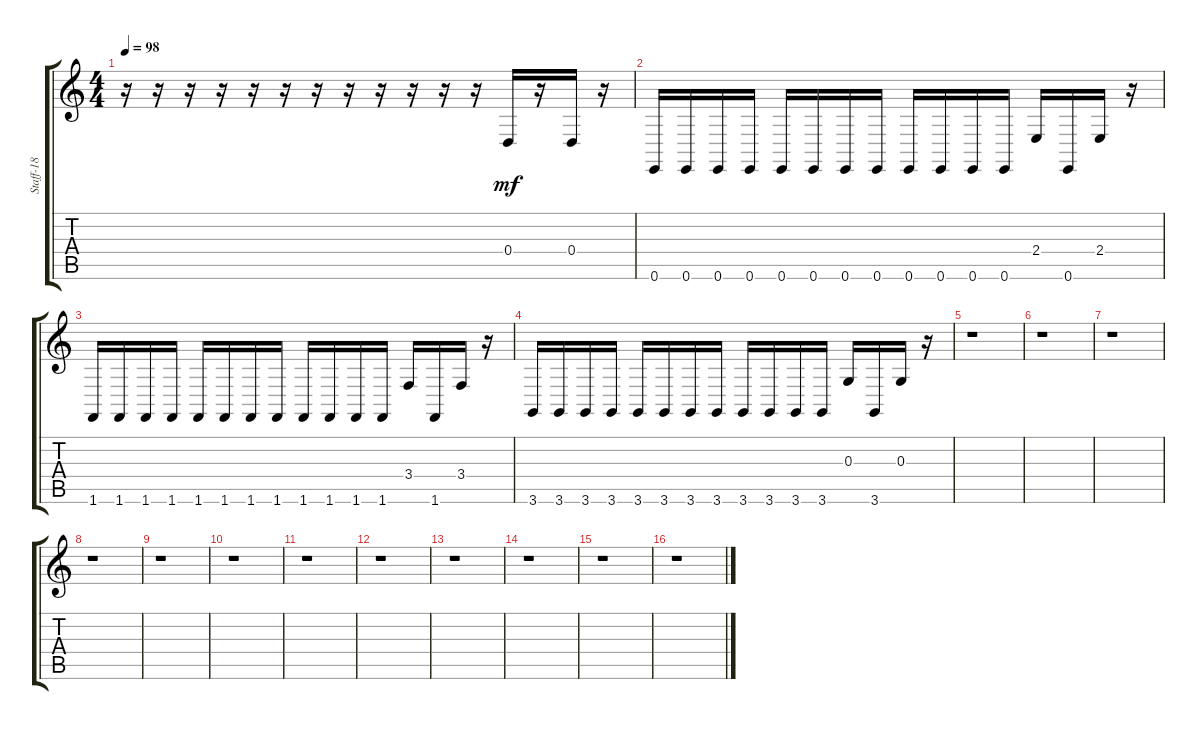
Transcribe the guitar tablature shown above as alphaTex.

\track ("Staff-18" "Staff-18") {instrument fx4atmosphere}
\staff {score tabs}
\tuning (E4 B3 G3 D3 A2 E2) {hide}
\ts (4 4)
\tempo 98
\clef g2
\ks c
r.16{dy mf volume 11} r.16{volume 11} r.16{volume 11} r.16{volume 10} r.16{volume 10} r.16{volume 10} r.16{volume 9} r.16{volume 9} r.16{volume 9} r.16{volume 8} r.16{volume 8} r.16{volume 8} 0.4.16{volume 8} r.16{volume 6} 0.4.16{volume 4} r.16{volume 3} |
0.6.16{volume 11} 0.6.16{volume 11} 0.6.16{volume 11} 0.6.16{volume 10} 0.6.16{volume 10} 0.6.16{volume 10} 0.6.16{volume 9} 0.6.16{volume 9} 0.6.16{volume 9} 0.6.16{volume 8} 0.6.16{volume 8} 0.6.16{volume 8} 2.4.16{volume 8} 0.6.16{volume 6} 2.4.16{volume 4} r.16{volume 3} |
1.6.16{volume 11} 1.6.16{volume 11} 1.6.16{volume 11} 1.6.16{volume 10} 1.6.16{volume 10} 1.6.16{volume 10} 1.6.16{volume 9} 1.6.16{volume 9} 1.6.16{volume 9} 1.6.16{volume 8} 1.6.16{volume 8} 1.6.16{volume 8} 3.4.16{volume 8} 1.6.16{volume 6} 3.4.16{volume 4} r.16{volume 3} |
3.6.16{volume 11} 3.6.16{volume 11} 3.6.16{volume 11} 3.6.16{volume 10} 3.6.16{volume 10} 3.6.16{volume 10} 3.6.16{volume 9} 3.6.16{volume 9} 3.6.16{volume 9} 3.6.16{volume 8} 3.6.16{volume 8} 3.6.16{volume 8} 0.3.16{volume 8} 3.6.16{volume 6} 0.3.16{volume 4} r.16 |
r.1 |
r.1 |
r.1 |
r.1 |
r.1 |
r.1 |
r.1 |
r.1 |
r.1 |
r.1 |
r.1 |
r.1
